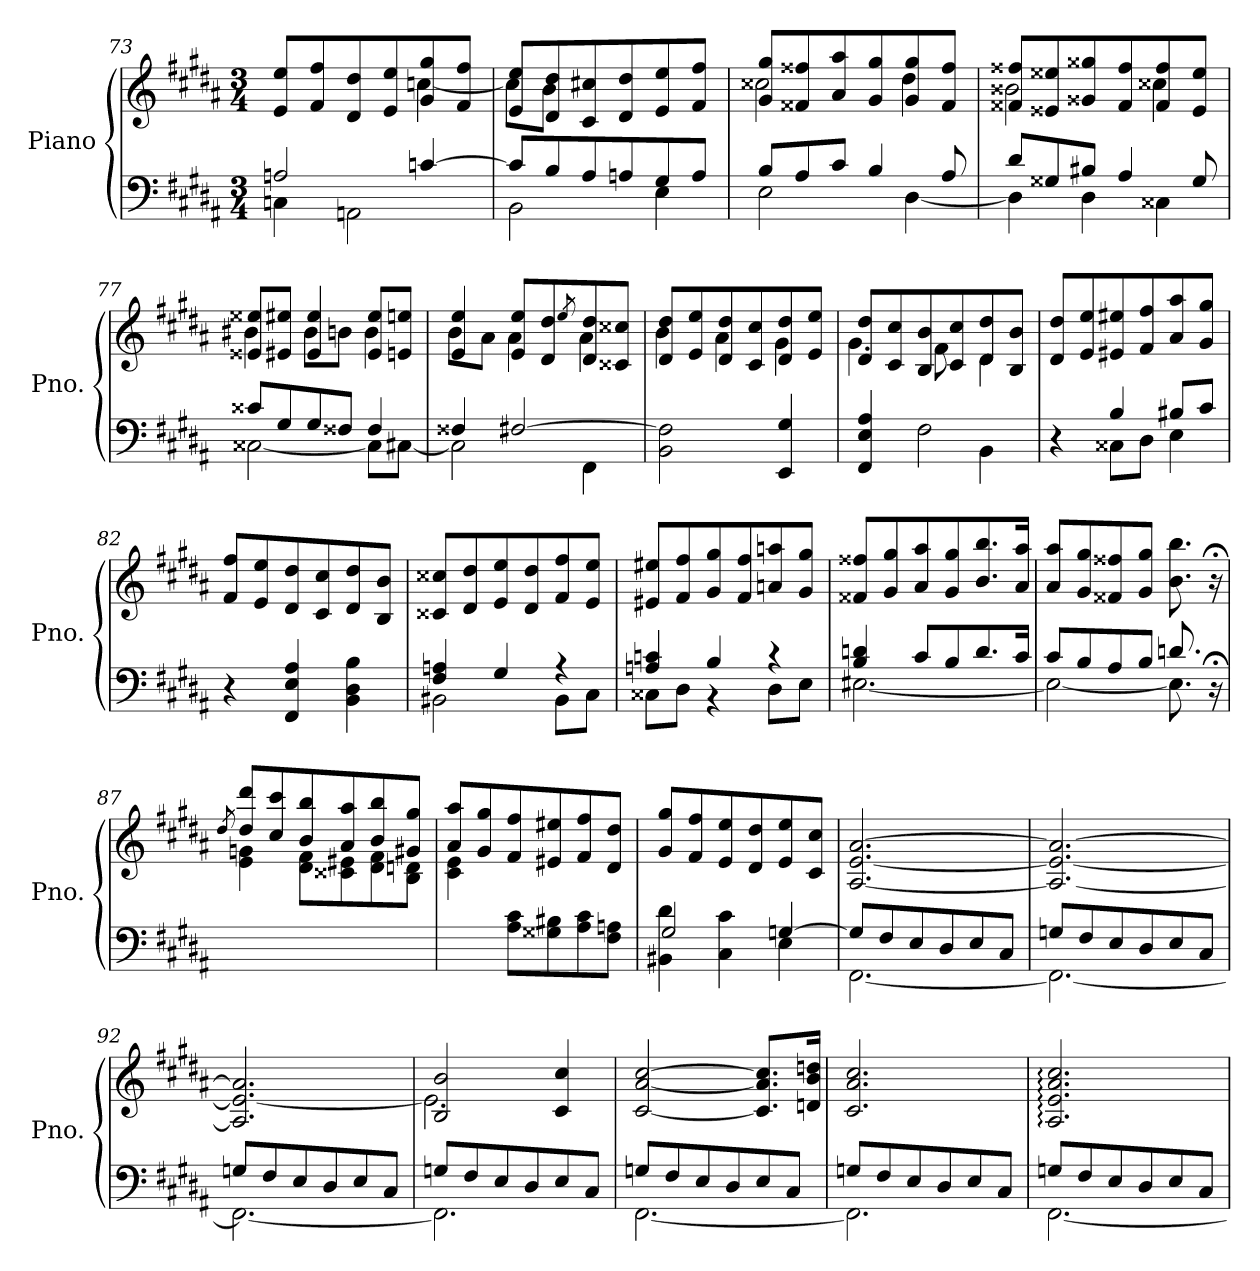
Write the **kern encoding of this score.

**kern	**kern
*part1	*part1
*staff2	*staff1
*I"Piano	*
*I'Pno.	*
*clefF4	*clefG2
*k[f#c#g#d#a#]	*k[f#c#g#d#a#]
*M3/4	*M3/4
=73	=73
*^	*^
2An/	4Cn\	8e/ 8ee/L	2ryy
.	.	8f#/ 8ff#/	.
.	2AAn\	8d#/ 8dd#/	.
.	.	8e/ 8ee/	.
[4cn/	.	8g#/ 8gg#/	[4ccn\
.	.	8f#/ 8ff#/J	.
=74	=74	=74	=74
8c/L]	2BB\	8e/ 8ee/L	8cc\L]
8B/	.	8d#/ 8dd#/	8b\J
8A#/	.	8c#/ 8cc#X/	2ryy
8An/	.	8d#/ 8dd#/	.
8G#/	4E\	8e/ 8ee/	.
8A/J	.	8f#/ 8ff#/J	.
!!LO:LB:g=z	!!
=75	=75	=75	=75
8B/L	2E\	8g#/ 8gg#/L	2cc##X\
8A#/	.	8f##X/ 8ff##X/	.
8c#/J	.	8a#/ 8aa#/	.
4B/	.	8g#/ 8gg#/	.
.	[4D#\	8g#/ 8gg#/	4dd#\
8A#/	.	8f##/ 8ff##/J	.
=76	=76	=76	=76
8d#/L	4D#\]	8f##X/ 8ff##X/L	2b##X\
8G##X/	.	8e##X/ 8ee##X/	.
8B#X/J	4D#\	8g##X/ 8gg##X/	.
4A#/	.	8f##/ 8ff##/	.
.	4C##X\	8f##/ 8ff##/	4cc##X\
8G##/	.	8e##/ 8ee##/J	.
=77	=77	=77	=77
8c##X/L	[2C##X\	8e##X/ 8ee##X/L	4b#X\
8G#/	.	8e#X/ 8ee#X/J	.
8G#/	.	4e#/ 4ee#/	8b#\L
8F##X/J	.	.	8bn\J
4F##/	8C##\L]	8e#/ 8ee#/L	4b\
.	[8C#X\J	8en/ 8een/J	.
=78	=78	=78	=78
4F##X/	2C#\]	4e/ 4ee/	8b\L
.	.	.	8a#\J
[2F#X/	.	8e/ 8ee/L	4a#\
.	.	8d#/ 8dd#/	.
.	.	8qee/	.
.	4FF#\	8d#/ 8dd#/	4a#\
.	.	8c##X/ 8cc##X/J	.
*v	*v	*	*
=79	=79	=79
2BB\ 2F#\]	8d#/ 8dd#/L	4b\
.	8e/ 8ee/	.
.	8d#/ 8dd#/	4a#\
.	8c#/ 8cc#/	.
4EE/ 4G#/	8d#/ 8dd#/	4g#\
.	8e/ 8ee/J	.
=80	=80	=80
*^	*	*
4FF#/ 4E/ 4A#/	2ryy	8d#/ 8dd#/L	4.g#\
.	.	8c#/ 8cc#/	.
2F#\	.	8B/ 8b/	.
.	.	8c#/ 8cc#/	8f#\
.	4BB\	8d#/ 8dd#/	4d#\
.	.	8B/ 8b/J	.
*	*	*v	*v
!!LO:LB:g=z
=81	=81	=81
4r	4ryy	8d#/ 8dd#/L
.	.	8e/ 8ee/
4B/	8C##X\L	8e#X/ 8ee#X/
.	8D#\J	8f#/ 8ff#/
8B#X/L	4E\	8a#/ 8aa#/
8c#/J	.	8g#/ 8gg#/J
*v	*v	*
=82	=82
4r	8f#/ 8ff#/L
.	8e/ 8ee/
4FF#/ 4E/ 4A#/	8d#/ 8dd#/
.	8c#/ 8cc#/
4BB\ 4D#\ 4B\	8d#/ 8dd#/
.	8B/ 8b/J
=83	=83
*^	*
4F#/ 4An/	2BB#X\	8c##X/ 8cc##X/L
.	.	8d#/ 8dd#/
4G#/	.	8e/ 8ee/
.	.	8d#/ 8dd#/
4r	8BB#\L	8f#/ 8ff#/
.	8C#\J	8e/ 8ee/J
=84	=84	=84
4An/ 4cn/	8C##X\L	8e#X/ 8ee#X/L
.	8D#\J	8f#/ 8ff#/
4B/	4r	8g#/ 8gg#/
.	.	8f#/ 8ff#/
4r	8D#\L	8an/ 8aan/
.	8E\J	8g#/ 8gg#/J
=85	=85	=85
4B/ 4dn/	[2.E#X\	8f##X/ 8ff##X/L
.	.	8g#/ 8gg#/
8c#/L	.	8a#/ 8aa#/
8B/	.	8g#/ 8gg#/
8.d/	.	8.b/ 8.bb/
16c#/Jk	.	16a#/ 16aa#/Jk
=86	=86	=86
8c#/L	2E#\_	8a#/ 8aa#/L
8B/	.	8g#/ 8gg#/
8A#/	.	8f##X/ 8ff##X/
8B/J	.	8g#/ 8gg#/J
*	*	*MM50
8.dn/	8.E#\]	8.b\ 8.bb\
16r;<	16ryy	16r;<
*v	*v	*
=87	=87
*	*MM126
.	8qdd#/
*	*^
2.ryy	8dd#/ 8ddd#/L	4e\ 4gn\
.	8cc#/ 8ccc#/	.
.	8b/ 8bb/	8d#\ 8f#\L
.	8a#/ 8aa#/	8c##X\ 8e#X\
.	8b/ 8bb/	8d#\ 8f#\
.	8g#X/ 8gg#/J	8B\ 8dn\J
!!LO:LB:g=z	!!
=88	=88	=88
4ryy	8a#/ 8aa#/L	4c#\ 4e\
.	8g#/ 8gg#/	.
8A#\ 8c#\L	8f#/ 8ff#/	2ryy
8G##X\ 8B#X\	8e#X/ 8ee#X/	.
8A#\ 8c#\	8f#/ 8ff#/	.
8F#\ 8An\J	8d#/ 8dd#/J	.
*	*v	*v
=89	=89
*^	*
4BB#X\ 4d#\	2G#/	8g#/ 8gg#/L
.	.	8f#/ 8ff#/
4C#\ 4c#\	.	8e/ 8ee/
.	.	8d#/ 8dd#/
[4Gn/	4E\	8e/ 8ee/
.	.	8c#/ 8cc#/J
=90	=90	=90
8G/L]	[2.FF#\	[2.A#/ [2.e/ [2.a#/
8F#/	.	.
8E/	.	.
8D#/	.	.
8E/	.	.
8C#/J	.	.
=91	=91	=91
8Gn/L	2.FF#\_	2.A#/_ 2.e/_ 2.a#/_
8F#/	.	.
8E/	.	.
8D#/	.	.
8E/	.	.
8C#/J	.	.
=92	=92	=92
8Gn/L	2.FF#\_	2.A#/] 2.e/_ 2.a#/]
8F#/	.	.
8E/	.	.
8D#/	.	.
8E/	.	.
8C#/J	.	.
=93	=93	=93
*	*	*^
8Gn/L	2.FF#\]	2B/ 2b/	2.e\]
8F#/	.	.	.
8E/	.	.	.
8D#/	.	.	.
8E/	.	4c#/ 4cc#/	.
8C#/J	.	.	.
*	*	*v	*v
=94	=94	=94
8Gn/L	[2.FF#\	[2c#/ [2a#/ [2cc#/
8F#/	.	.
8E/	.	.
8D#/	.	.
8E/	.	8.c#/] 8.a#/] 8.cc#/]L
8C#/J	.	.
.	.	16dn/ 16b/ 16ddn/Jk
!!LO:LB:g=z
=95	=95	=95
8Gn/L	2.FF#\]	2.c#/ 2.a#/ 2.cc#/
8F#/	.	.
8E/	.	.
8D#/	.	.
8E/	.	.
8C#/J	.	.
=96	=96	=96
8Gn/L	[2.FF#\	2.A#/: 2.e/: 2.a#/: 2.cc#/:
8F#/	.	.
8E/	.	.
8D#/	.	.
8E/	.	.
8C#/J	.	.
*v	*v	*
=	=
*-	*-
